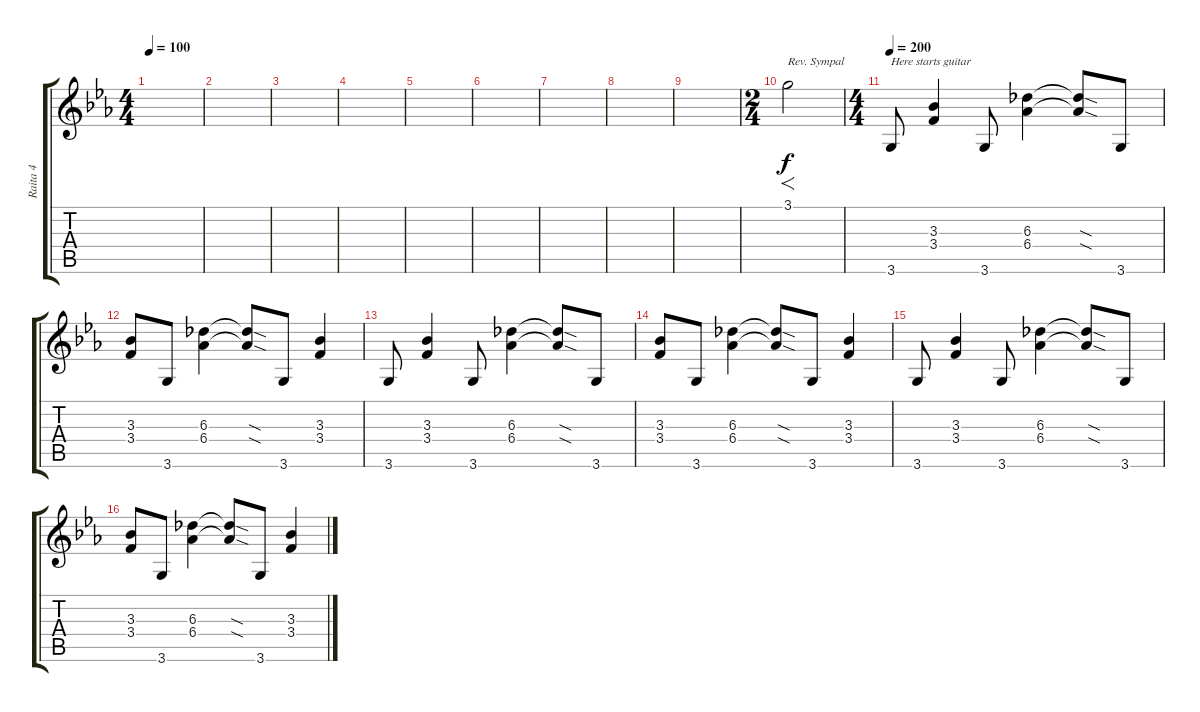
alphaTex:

\track ("Raita 4" "Raita 4") {instrument distortionguitar}
\staff {score tabs}
\tuning (E4 B3 G3 D3 A2 E2) {hide}
\ts (4 4)
\tempo 100
\clef g2
\ks eb
|
|
|
|
|
|
|
|
|
\ts (2 4)
3.1.2{f txt "Rev. Sympal" instrument reversecymbal} |
\ts (4 4)
\tempo 200
3.6.8{txt "Here starts guitar" instrument distortionguitar} (3.3 3.4).4 3.6.8 (6.3 6.4).4 (6.3{sod t} 6.4{sod t}).8 3.6.8 |
(3.3 3.4).8 3.6.8 (6.3 6.4).4 (6.3{sod t} 6.4{sod t}).8 3.6.8 (3.3 3.4).4 |
3.6.8 (3.3 3.4).4 3.6.8 (6.3 6.4).4 (6.3{sod t} 6.4{sod t}).8 3.6.8 |
(3.3 3.4).8 3.6.8 (6.3 6.4).4 (6.3{sod t} 6.4{sod t}).8 3.6.8 (3.3 3.4).4 |
3.6.8 (3.3 3.4).4 3.6.8 (6.3 6.4).4 (6.3{sod t} 6.4{sod t}).8 3.6.8 |
(3.3 3.4).8 3.6.8 (6.3 6.4).4 (6.3{sod t} 6.4{sod t}).8 3.6.8 (3.3 3.4).4
